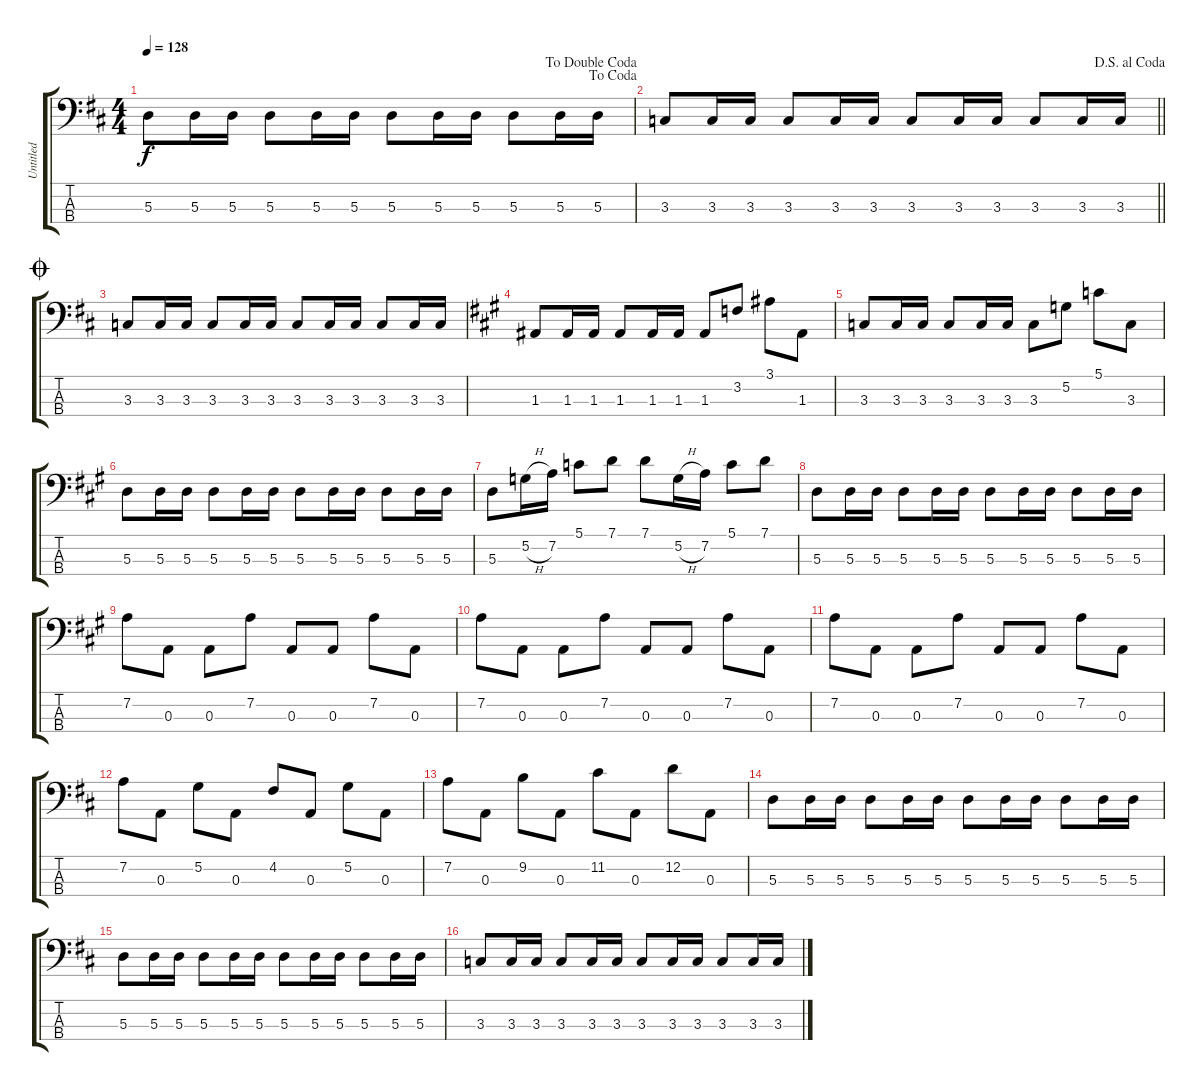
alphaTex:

\track ("Untitled" "Untitled") {instrument electricbassfinger}
\staff {score tabs}
\tuning (G2 D2 A1 E1) {hide}
\ts (4 4)
\jump dacoda
\jump dadoublecoda
\tempo 128
\clef f4
\ks d
5.3.8{dy f} 5.3.16 5.3.16 5.3.8 5.3.16 5.3.16 5.3.8 5.3.16 5.3.16 5.3.8 5.3.16 5.3.16 |
\jump dalsegnoalcoda
\barLineRight lightlight
3.3.8 3.3.16 3.3.16 3.3.8 3.3.16 3.3.16 3.3.8 3.3.16 3.3.16 3.3.8 3.3.16 3.3.16 |
\jump coda
3.3.8 3.3.16 3.3.16 3.3.8 3.3.16 3.3.16 3.3.8 3.3.16 3.3.16 3.3.8 3.3.16 3.3.16 |
\ks a
1.3.8 1.3.16 1.3.16 1.3.8 1.3.16 1.3.16 1.3.8 3.2.8 3.1.8 1.3.8 |
3.3.8 3.3.16 3.3.16 3.3.8 3.3.16 3.3.16 3.3.8 5.2.8 5.1.8 3.3.8 |
5.3.8 5.3.16 5.3.16 5.3.8 5.3.16 5.3.16 5.3.8 5.3.16 5.3.16 5.3.8 5.3.16 5.3.16 |
5.3.8 5.2{h}.16 7.2.16 5.1.8 7.1.8 7.1.8 5.2{h}.16 7.2.16 5.1.8 7.1.8 |
5.3.8 5.3.16 5.3.16 5.3.8 5.3.16 5.3.16 5.3.8 5.3.16 5.3.16 5.3.8 5.3.16 5.3.16 |
7.2.8 0.3.8 0.3.8 7.2.8 0.3.8 0.3.8 7.2.8 0.3.8 |
7.2.8 0.3.8 0.3.8 7.2.8 0.3.8 0.3.8 7.2.8 0.3.8 |
7.2.8 0.3.8 0.3.8 7.2.8 0.3.8 0.3.8 7.2.8 0.3.8 |
\ks d
7.2.8 0.3.8 5.2.8 0.3.8 4.2.8 0.3.8 5.2.8 0.3.8 |
7.2.8 0.3.8 9.2.8 0.3.8 11.2.8 0.3.8 12.2.8 0.3.8 |
5.3.8 5.3.16 5.3.16 5.3.8 5.3.16 5.3.16 5.3.8 5.3.16 5.3.16 5.3.8 5.3.16 5.3.16 |
5.3.8 5.3.16 5.3.16 5.3.8 5.3.16 5.3.16 5.3.8 5.3.16 5.3.16 5.3.8 5.3.16 5.3.16 |
3.3.8 3.3.16 3.3.16 3.3.8 3.3.16 3.3.16 3.3.8 3.3.16 3.3.16 3.3.8 3.3.16 3.3.16
